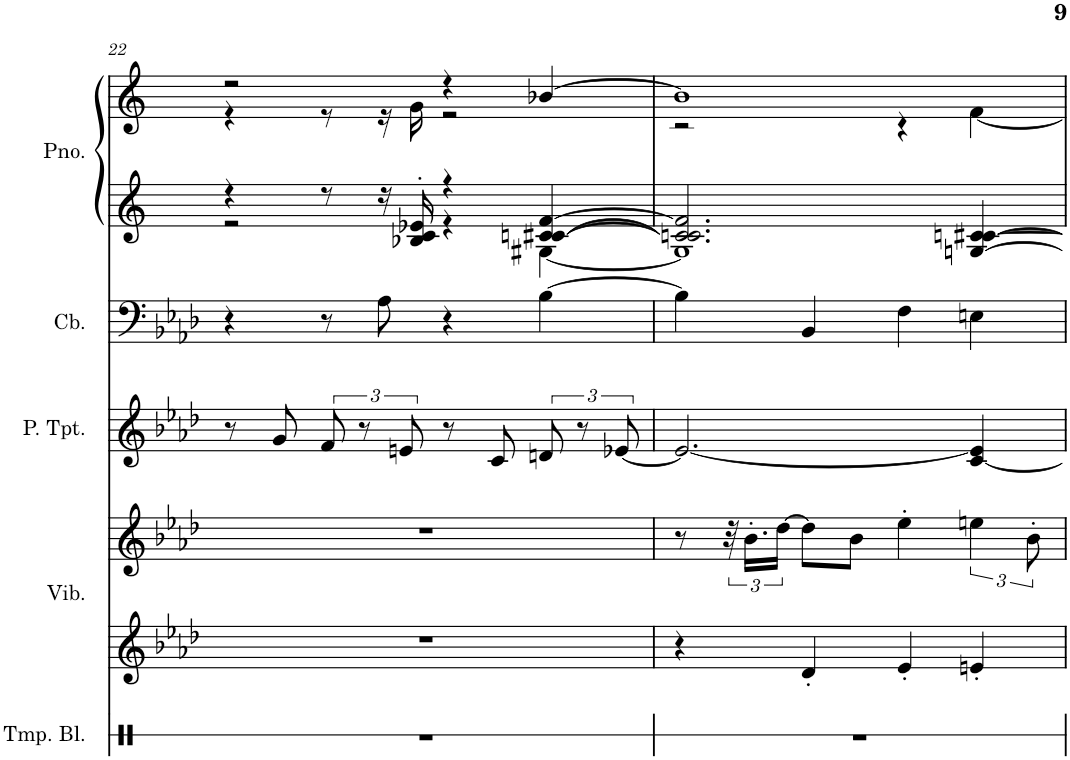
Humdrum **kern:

**kern	**kern	**kern	**kern	**kern	**kern	**kern
*part5	*part4	*part4	*part3	*part2	*part1	*part1
*staff7	*staff6	*staff5	*staff4	*staff3	*staff2	*staff1
*I"Temple Blocks	*I"Vibraphone	*	*I"Piccolo Trumpet	*I"Contrabass	*I"Piano, untitled	*
*I'Tmp. Bl.	*I'Vib.	*	*I'P. Tpt.	*I'Cb.	*I'Pno.	*
!!LO:PB:g=z
*clefX	*clefG2	*clefG2	*clefG2	*clefF4	*clefG2	*clefG2
*	*	*	*Trd-6c-10	*Trd7c12	*	*
*k[]	*k[b-e-a-d-]	*k[b-e-a-d-]	*k[b-e-a-d-]	*k[b-e-a-d-]	*k[b-e-a-d-]	*k[b-e-a-d-]
*M4/4	*M4/4	*M4/4	*M4/4	*M4/4	*M4/4	*M4/4
=22	=22	=22	=22	=22	=22	=22
*	*	*	*	*	*^	*^
1r	1r	1r	8r	4r	4r	2r	2r	4r
.	.	.	8g/	.	.	.	.	.
.	.	.	12f/	8r	8r	.	.	8r
.	.	.	12r	.	.	.	.	.
.	.	.	.	8A-\	16r	.	.	16r
.	.	.	12en/	.	.	.	.	.
.	.	.	.	.	16B-X/' 16c/' 16e-X/'	.	.	16g\
.	.	.	8r	4r	4r	4r	4r	2r
.	.	.	8c/	.	.	.	.	.
.	.	.	12dn/	[4B-\	[4cn/ [4c#X/ [4f/	[4G#X\	[4b-X/	.
.	.	.	12r	.	.	.	.	.
.	.	.	[12e-X/	.	.	.	.	.
=23	=23	=23	=23	=23	=23	=23	=23	=23
1r	4r	8r	2.e-/_	4B-\]	2.cn/] 2.c#/] 2.f/]	1G#]	1b-]	2r
.	.	48r	.	.	.	.	.	.
.	.	24.b-'\LL	.	.	.	.	.	.
.	.	[24dd-\JJ	.	.	.	.	.	.
.	4d-'/	8dd-\L]	.	4BB-/	.	.	.	.
.	.	8b-\J	.	.	.	.	.	.
.	4e-'/	4ee-'\	.	4F\	.	.	.	4r
.	4en'/	6een\	[4c/ 4e-/]	4En\	[4Gn/ [4cn/ [4c#X/	.	.	[4f\
.	.	12b-'\	.	.	.	.	.	.
*	*	*	*	*	*v	*v	*	*
*	*	*	*	*	*	*v	*v
=	=	=	=	=	=	=
*-	*-	*-	*-	*-	*-	*-
